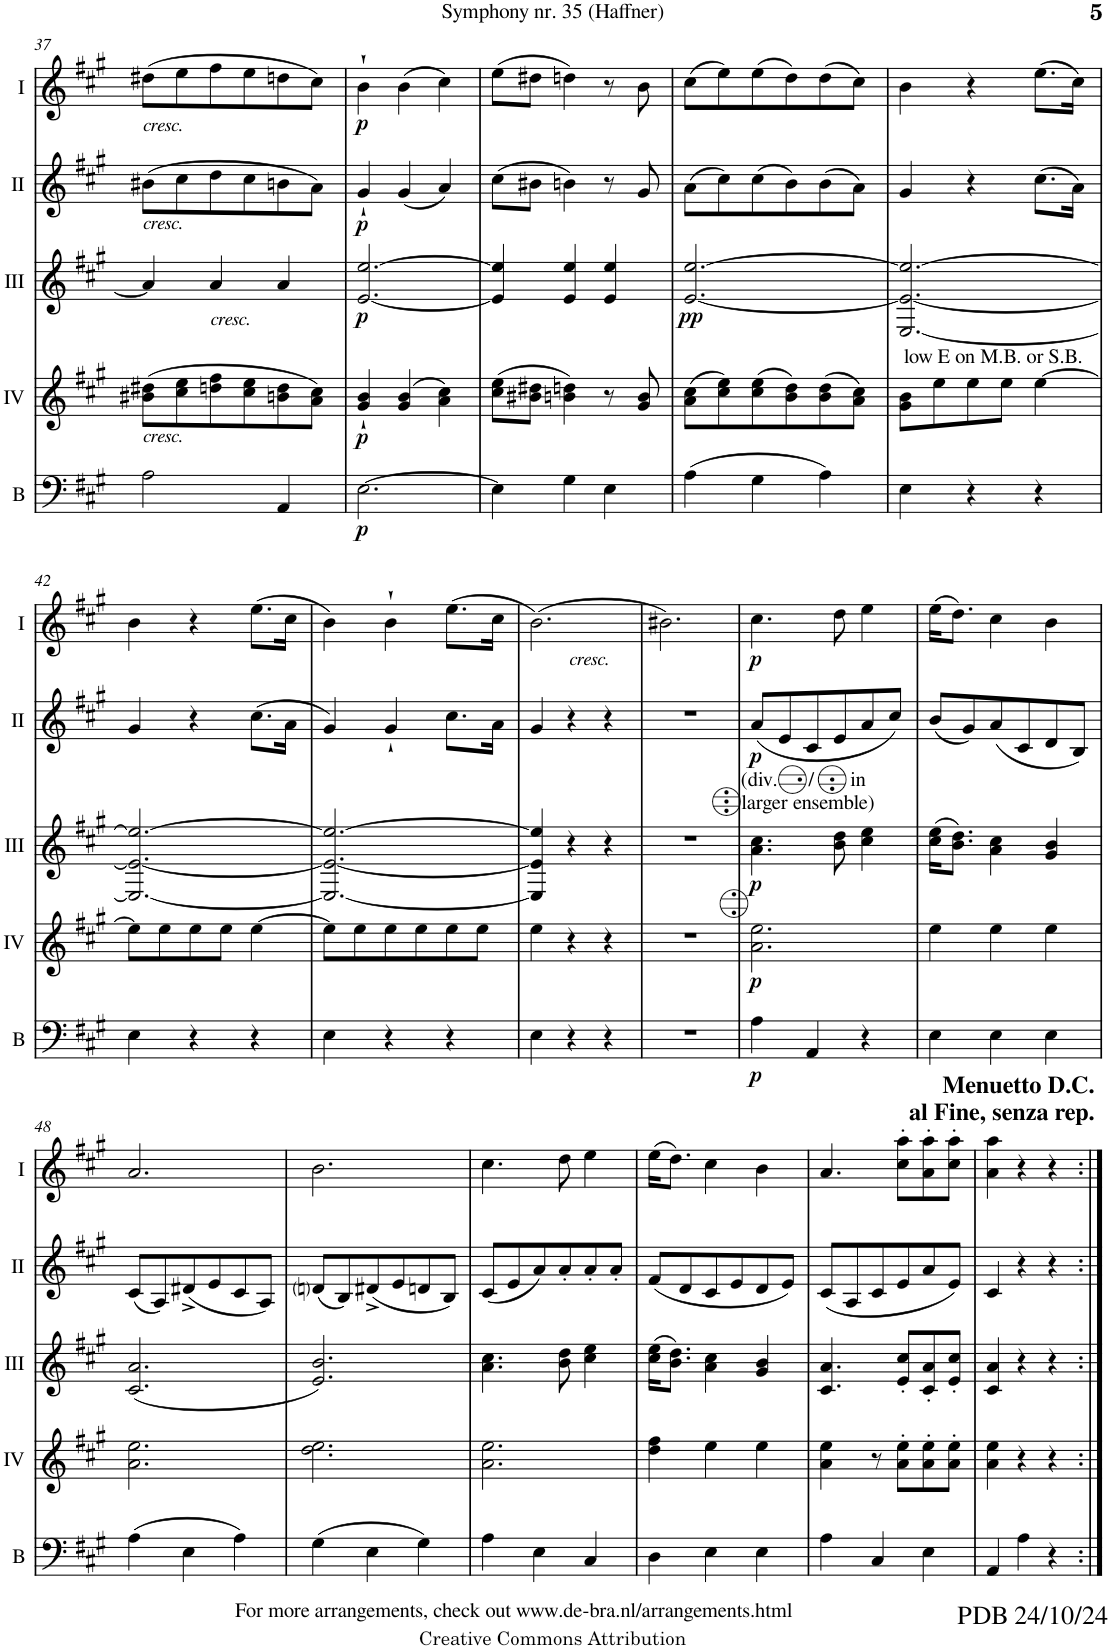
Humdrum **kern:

**kern	**dynam	**kern	**dynam	**kern	**dynam	**kern	**dynam	**kern	**dynam
*part5	*part5	*part4	*part4	*part3	*part3	*part2	*part2	*part1	*part1
*staff5	*staff5	*staff4	*staff4	*staff3	*staff3	*staff2	*staff2	*staff1	*staff1
*I"Bass	*	*I"Acc. 4	*	*I"Acc. 3	*	*I"Acc. 2	*	*I"Acc. 1	*
*I'B	*	*	*	*	*	*	*	*	*
!!LO:PB:g=z
*clefF4	*	*clefG2	*	*clefG2	*	*clefG2	*	*clefG2	*
*Trd7c12	*	*Trd7c12	*	*Trd7c12	*	*	*	*	*
*k[f#c#g#]	*	*k[f#c#g#]	*	*k[f#c#g#]	*	*k[f#c#g#]	*	*k[f#c#g#]	*
*M3/4	*	*M3/4	*	*M3/4	*	*M3/4	*	*M3/4	*
=37	=37	=37	=37	=37	=37	=37	=37	=37	=37
!	!	!	!	!	!	!	!	!LO:TX:b:i:t=cresc.	!
!	!	!	!	!	!	!LO:TX:b:i:t=cresc.	!	!	!
!	!	!LO:TX:b:i:t=cresc.	!	!	!	!	!	!	!
2A\	.	(8b#X\ 8dd#X\L	.	4aa/]	.	(8b#X\L	.	(8dd#X\L	.
.	.	8cc#\ 8ee\	.	.	.	8cc#\	.	8ee\	.
!	!	!	!	!LO:TX:b:i:t=cresc.	!	!	!	!	!
.	.	8ddn\ 8ff#\	.	4aa/	.	8dd\	.	8ff#\	.
.	.	8cc#\ 8ee\	.	.	.	8cc#\	.	8ee\	.
4AA/	.	8bn\ 8dd\	.	4aa/	.	8bn\	.	8ddn\	.
.	.	8a\ 8cc#\J)	.	.	.	8a\J)	.	8cc#\J)	.
=38	=38	=38	=38	=38	=38	=38	=38	=38	=38
!	!LO:DY:b	!	!LO:DY:b	!	!LO:DY:b	!	!LO:DY:b	!	!LO:DY:b
[2.E\	p	4g#/` 4b/`	p	[2.ee/ [2.eee/	p	4g#`/	p	4b`\	p
.	.	(4g#/ 4b/	.	.	.	(4g#/	.	(4b\	.
.	.	4a\ 4cc#\)	.	.	.	4a/)	.	4cc#\)	.
=39	=39	=39	=39	=39	=39	=39	=39	=39	=39
4E\]	.	(8cc#\ 8ee\L	.	4ee/] 4eee/]	.	(8cc#\L	.	(8ee\L	.
.	.	8b#X\ 8dd#X\J	.	.	.	8b#X\J	.	8dd#X\J	.
4G#\	.	4bn\ 4ddn\)	.	4ee/ 4eee/	.	4bn\)	.	4ddn\)	.
4E\	.	8r	.	4ee/ 4eee/	.	8r	.	8r	.
.	.	8g#/ 8b/	.	.	.	8g#/	.	8b\	.
=40	=40	=40	=40	=40	=40	=40	=40	=40	=40
!	!	!	!	!	!LO:DY:b	!	!	!	!
(4A\	.	(8a\ 8cc#\L	.	[2.ee/ [2.eee/	pp	(8a\L	.	(8cc#\L	.
.	.	8cc#\ 8ee\)	.	.	.	8cc#\)	.	8ee\)	.
4G#\	.	(8cc#\ 8ee\	.	.	.	(8cc#\	.	(8ee\	.
.	.	8b\ 8dd\)	.	.	.	8b\)	.	8dd\)	.
4A\)	.	(8b\ 8dd\	.	.	.	(8b\	.	(8dd\	.
.	.	8a\ 8cc#\J)	.	.	.	8a\J)	.	8cc#\J)	.
=41	=41	=41	=41	=41	=41	=41	=41	=41	=41
!	!	!	!	!LO:TX:b:t=low E on M.B. or S.B.	!	!	!	!	!
4E\	.	8g#\ 8b\L	.	[2.e/ 2.ee/_ 2.eee/_	.	4g#/	.	4b\	.
.	.	8ee\	.	.	.	.	.	.	.
4r	.	8ee\	.	.	.	4r	.	4r	.
.	.	8ee\J	.	.	.	.	.	.	.
4r	.	[4ee\	.	.	.	(8.cc#\L	.	(8.ee\L	.
.	.	.	.	.	.	16a\Jk)	.	16cc#\Jk)	.
!!LO:LB:g=z
=42	=42	=42	=42	=42	=42	=42	=42	=42	=42
4E\	.	8ee\L]	.	2.e/_ 2.ee/_ 2.eee/_	.	4g#/	.	4b\	.
.	.	8ee\	.	.	.	.	.	.	.
4r	.	8ee\	.	.	.	4r	.	4r	.
.	.	8ee\J	.	.	.	.	.	.	.
4r	.	[4ee\	.	.	.	(8.cc#\L	.	(8.ee\L	.
.	.	.	.	.	.	16a\Jk	.	16cc#\Jk	.
=43	=43	=43	=43	=43	=43	=43	=43	=43	=43
4E\	.	8ee\L]	.	2.e/_ 2.ee/_ 2.eee/_	.	4g#/)	.	4b\)	.
.	.	8ee\	.	.	.	.	.	.	.
4r	.	8ee\	.	.	.	4g#`/	.	4b`\	.
.	.	8ee\	.	.	.	.	.	.	.
4r	.	8ee\	.	.	.	8.cc#\L	.	(8.ee\L	.
.	.	8ee\J	.	.	.	.	.	.	.
.	.	.	.	.	.	16a\Jk	.	16cc#\Jk	.
=44	=44	=44	=44	=44	=44	=44	=44	=44	=44
*	*	*	*	*	*	*	*	*^	*
4E\	.	4ee\	.	4e/] 4ee/] 4eee/]	.	4g#/	.	(2.b\)	4ryy	.
!	!	!	!	!	!	!	!	!	!LO:TX:b:i:t=cresc.	!
4r	.	4r	.	4r	.	4r	.	.	2ryy	.
4r	.	4r	.	4r	.	4r	.	.	.	.
*	*	*	*	*	*	*	*	*v	*v	*
=45	=45	=45	=45	=45	=45	=45	=45	=45	=45
2.r	.	2.r	.	2.r	.	2.r	.	2.b#X\)	.
=46	=46	=46	=46	=46	=46	=46	=46	=46	=46
!	!	!	!	!LO:TX:a:t=(div.      /       in	!	!	!	!	!
!	!	!	!	!LO:TX:a:t=larger ensemble)	!	!	!	!	!
!	!LO:DY:b	!	!LO:DY:b	!	!LO:DY:b	!	!LO:DY:b	!	!LO:DY:b
4A\	p	2.a\ 2.ee\	p	4.a\ 4.cc#\	p	(8a/L	p	4.cc#\	p
.	.	.	.	.	.	8e/	.	.	.
4AA/	.	.	.	.	.	8c#/	.	.	.
.	.	.	.	8b\ 8dd\	.	8e/	.	8dd\	.
4r	.	.	.	4cc#\ 4ee\	.	8a/	.	4ee\	.
.	.	.	.	.	.	8cc#/J)	.	.	.
=47	=47	=47	=47	=47	=47	=47	=47	=47	=47
4E\	.	4ee\	.	(16cc#\ 16ee\KL	.	(8b/L	.	(16ee\KL	.
.	.	.	.	8.b\ 8.dd\J)	.	.	.	8.dd\J)	.
.	.	.	.	.	.	8g#/)	.	.	.
4E\	.	4ee\	.	4a\ 4cc#\	.	(8a/	.	4cc#\	.
.	.	.	.	.	.	8c#/	.	.	.
4E\	.	4ee\	.	4g#/ 4b/	.	8d/	.	4b\	.
.	.	.	.	.	.	8B/J)	.	.	.
!!LO:LB:g=z
=48	=48	=48	=48	=48	=48	=48	=48	=48	=48
(4A\	.	2.a\ 2.ee\	.	(2.c#/ 2.a/	.	(8c#/L	.	2.a/	.
.	.	.	.	.	.	8A/)	.	.	.
4E\	.	.	.	.	.	(8d#X^/	.	.	.
.	.	.	.	.	.	8e/	.	.	.
4A\)	.	.	.	.	.	8c#/	.	.	.
.	.	.	.	.	.	8A/J)	.	.	.
=49	=49	=49	=49	=49	=49	=49	=49	=49	=49
(4G#\	.	2.dd\ 2.ee\	.	2.e/ 2.b/)	.	(8dni/L	.	2.b\	.
.	.	.	.	.	.	8B/)	.	.	.
4E\	.	.	.	.	.	(8d#X^/	.	.	.
.	.	.	.	.	.	8e/	.	.	.
4G#\)	.	.	.	.	.	8dn/	.	.	.
.	.	.	.	.	.	8B/J)	.	.	.
=50	=50	=50	=50	=50	=50	=50	=50	=50	=50
4A\	.	2.a\ 2.ee\	.	4.a\ 4.cc#\	.	(8c#/L	.	4.cc#\	.
.	.	.	.	.	.	8e/	.	.	.
4E\	.	.	.	.	.	8a/)	.	.	.
.	.	.	.	8b\ 8dd\	.	8a'/	.	8dd\	.
4C#/	.	.	.	4cc#\ 4ee\	.	8a'/	.	4ee\	.
.	.	.	.	.	.	8a'/J	.	.	.
=51	=51	=51	=51	=51	=51	=51	=51	=51	=51
4D\	.	4dd\ 4ff#\	.	(16cc#\ 16ee\KL	.	(8f#/L	.	(16ee\KL	.
.	.	.	.	8.b\ 8.dd\J)	.	.	.	8.dd\J)	.
.	.	.	.	.	.	8d/	.	.	.
4E\	.	4ee\	.	4a\ 4cc#\	.	8c#/	.	4cc#\	.
.	.	.	.	.	.	8e/	.	.	.
4E\	.	4ee\	.	4g#/ 4b/	.	8d/	.	4b\	.
.	.	.	.	.	.	8e/J)	.	.	.
=52	=52	=52	=52	=52	=52	=52	=52	=52	=52
4A\	.	4a\ 4ee\	.	4.c#/ 4.a/	.	(8c#/L	.	4.a/	.
.	.	.	.	.	.	8A/	.	.	.
4C#/	.	8r	.	.	.	8c#/	.	.	.
.	.	8a\' 8ee\'L	.	8e/' 8cc#/'L	.	8e/	.	8cc#\' 8aa\'L	.
4E\	.	8a\' 8ee\'	.	8c#/' 8a/'	.	8a/	.	8a\' 8aa\'	.
.	.	8a\' 8ee\'J	.	8e/' 8cc#/'J	.	8e/J)	.	8cc#\' 8aa\'J	.
=53	=53	=53	=53	=53	=53	=53	=53	=53	=53
!	!	!	!	!	!	!	!	!LO:TX:b:t=PDB 24/10/24	!
!	!	!	!	!	!	!	!	!LO:TX:b:t=For more arrangements, check out www.de-bra.nl/arrangements.html	!
4AA/	.	4a\ 4ee\	.	4c#/ 4a/	.	4c#/	.	4a\ 4aa\	.
4A\	.	4r	.	4r	.	4r	.	4r	.
4r	.	4r	.	4r	.	4r	.	4r	.
!	!	!	!	!	!	!	!	!LO:TX:a:t=<b><font size="13"/>Menuetto D.C.\nal Fine, senza rep.</b>	!
=:|!	=:|!	=:|!	=:|!	=:|!	=:|!	=:|!	=:|!	=:|!	=:|!
*-	*-	*-	*-	*-	*-	*-	*-	*-	*-
